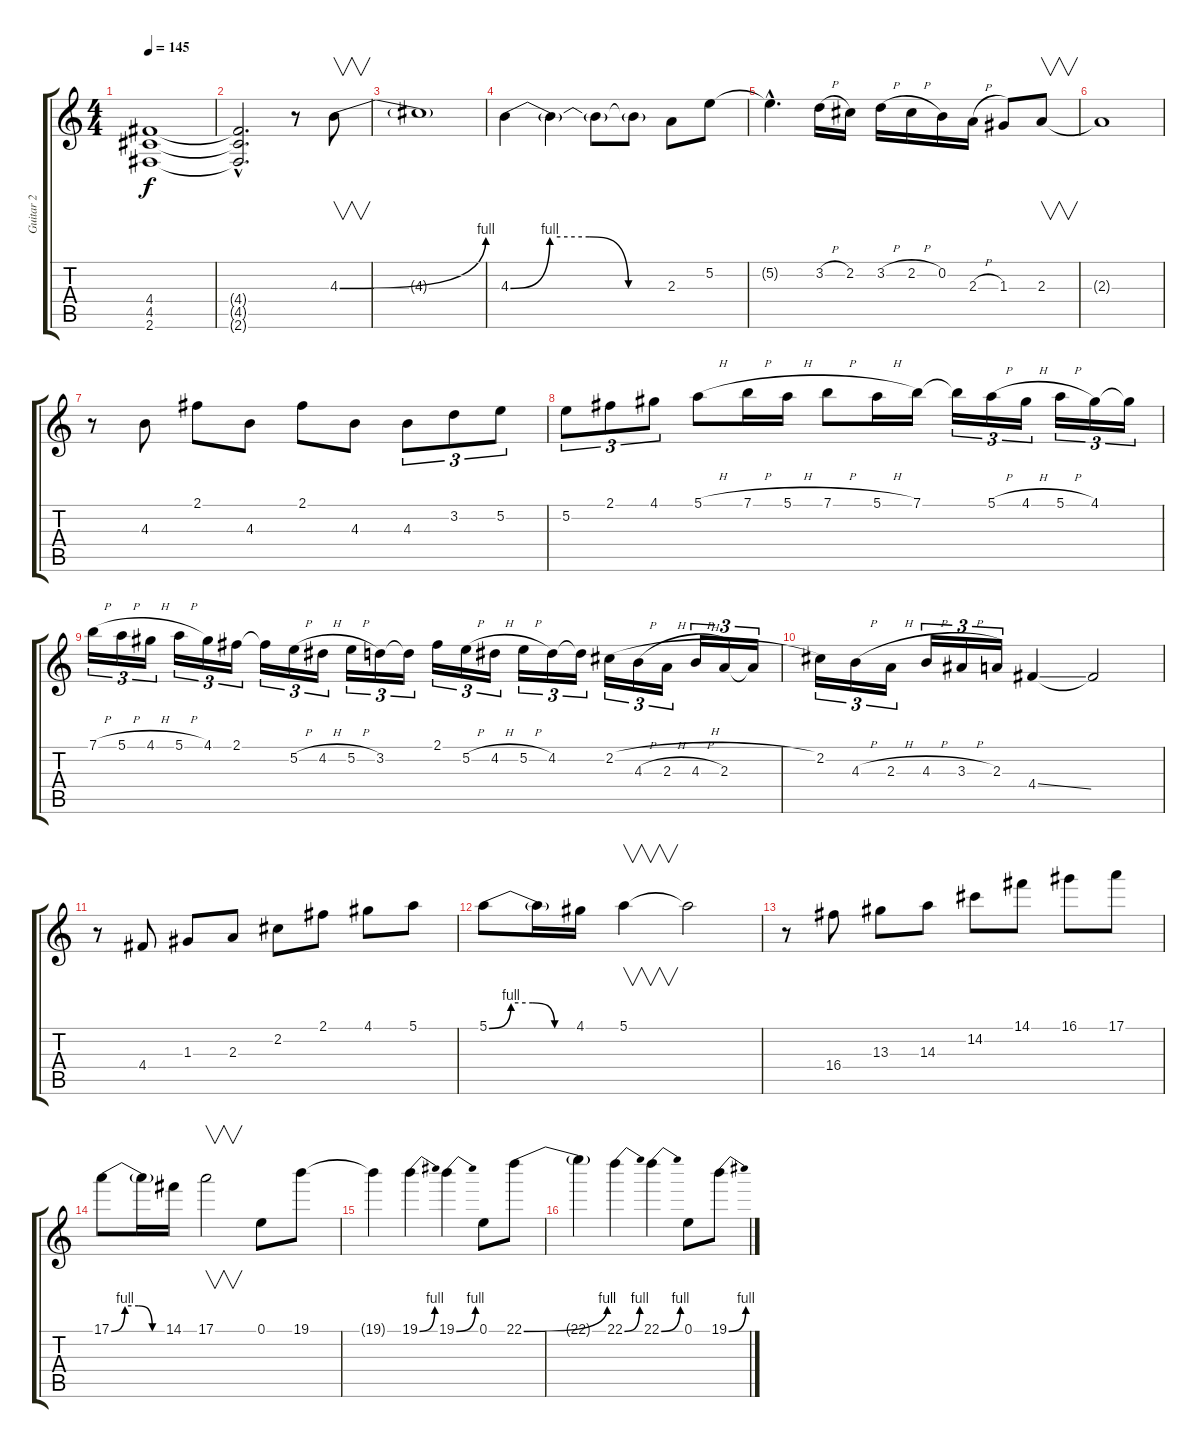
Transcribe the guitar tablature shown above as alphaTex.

\track ("Guitar 2" "Guitar 2") {instrument distortionguitar}
\staff {score tabs}
\tuning (E4 B3 G3 D3 A2 E2) {hide}
\ts (4 4)
\tempo 145
\clef g2
\ks c
(4.4{t} 4.5{t} 2.6{t}).1{dy f} |
(4.4{hac t} 4.5{hac t} 2.6{hac t}).2{d} r.8 4.3{be (bend 0 0 60 4)}.8{v} |
4.3{t}.1 |
4.3{be (custom 0 0 15 4 30 4 45 0 60 0)}.4 4.3{t}.4 4.3{t}.8 4.3{t}.8 2.3.8 5.2.8 |
5.2{hac t}.4{d} 3.2{h}.16 2.2.16 3.2{h}.16 2.2{h}.16 0.2.16 2.3{h}.16 1.3.8 2.3.8{v} |
2.3{t}.1 |
r.8 4.3.8 2.1.8 4.3.8 2.1.8 4.3.8 4.3.8{tu (3 2)} 3.2.8{tu (3 2)} 5.2.8{tu (3 2)} |
5.2.8{tu (3 2)} 2.1.8{tu (3 2)} 4.1.8{tu (3 2)} 5.1{h}.8 7.1{h}.16 5.1{h}.16 7.1{h}.8 5.1{h}.16 7.1.16 7.1{t}.16{tu (3 2)} 5.1{h}.16{tu (3 2)} 4.1{h}.16{tu (3 2)} 5.1{h}.16{tu (3 2)} 4.1.16{tu (3 2)} 4.1{t}.16{tu (3 2)} |
7.1{h}.16{tu (3 2)} 5.1{h}.16{tu (3 2)} 4.1{h}.16{tu (3 2)} 5.1{h}.16{tu (3 2)} 4.1.16{tu (3 2)} 2.1.16{tu (3 2)} 2.1{t}.16{tu (3 2)} 5.2{h}.16{tu (3 2)} 4.2{h}.16{tu (3 2)} 5.2{h}.16{tu (3 2)} 3.2.16{tu (3 2)} 3.2{t}.16{tu (3 2)} 2.1.16{tu (3 2)} 5.2{h}.16{tu (3 2)} 4.2{h}.16{tu (3 2)} 5.2{h}.16{tu (3 2)} 4.2.16{tu (3 2)} 4.2{t}.16{tu (3 2)} 2.2{h}.16{tu (3 2)} 4.3{h}.16{tu (3 2)} 2.3{h}.16{tu (3 2)} 4.3{h}.16{tu (3 2)} 2.3.16{tu (3 2)} 2.3{t}.16{tu (3 2)} |
2.2.16{tu (3 2)} 4.3{h}.16{tu (3 2)} 2.3{h}.16{tu (3 2)} 4.3{h}.16{tu (3 2)} 3.3{h}.16{tu (3 2)} 2.3.16{tu (3 2)} 4.4{ss}.4 4.4{t}.2 |
r.8 4.4.8 1.3.8 2.3.8 2.2.8 2.1.8 4.1.8 5.1.8 |
5.1{be (custom 0 0 15 4 30 4 45 0 60 0)}.8 5.1{t}.16 4.1.16 5.1.4{v} 5.1{t}.2 |
r.8 16.4.8 13.3.8 14.3.8 14.2.8 14.1.8 16.1.8 17.1.8 |
17.1{be (custom 0 0 15 4 30 4 45 0 60 0)}.8 17.1{t}.16 14.1.16 17.1.2{v} 0.1.8 19.1.8 |
19.1{t}.4 19.1{be (bend 0 0 60 4)}.4 19.1{be (bend 0 0 60 4)}.4 0.1.8 22.1{be (bend 0 0 60 4)}.8 |
22.1{t}.4 22.1{be (bend 0 0 60 4)}.4 22.1{be (bend 0 0 60 4)}.4 0.1.8 19.1{be (bend 0 0 60 4)}.8
